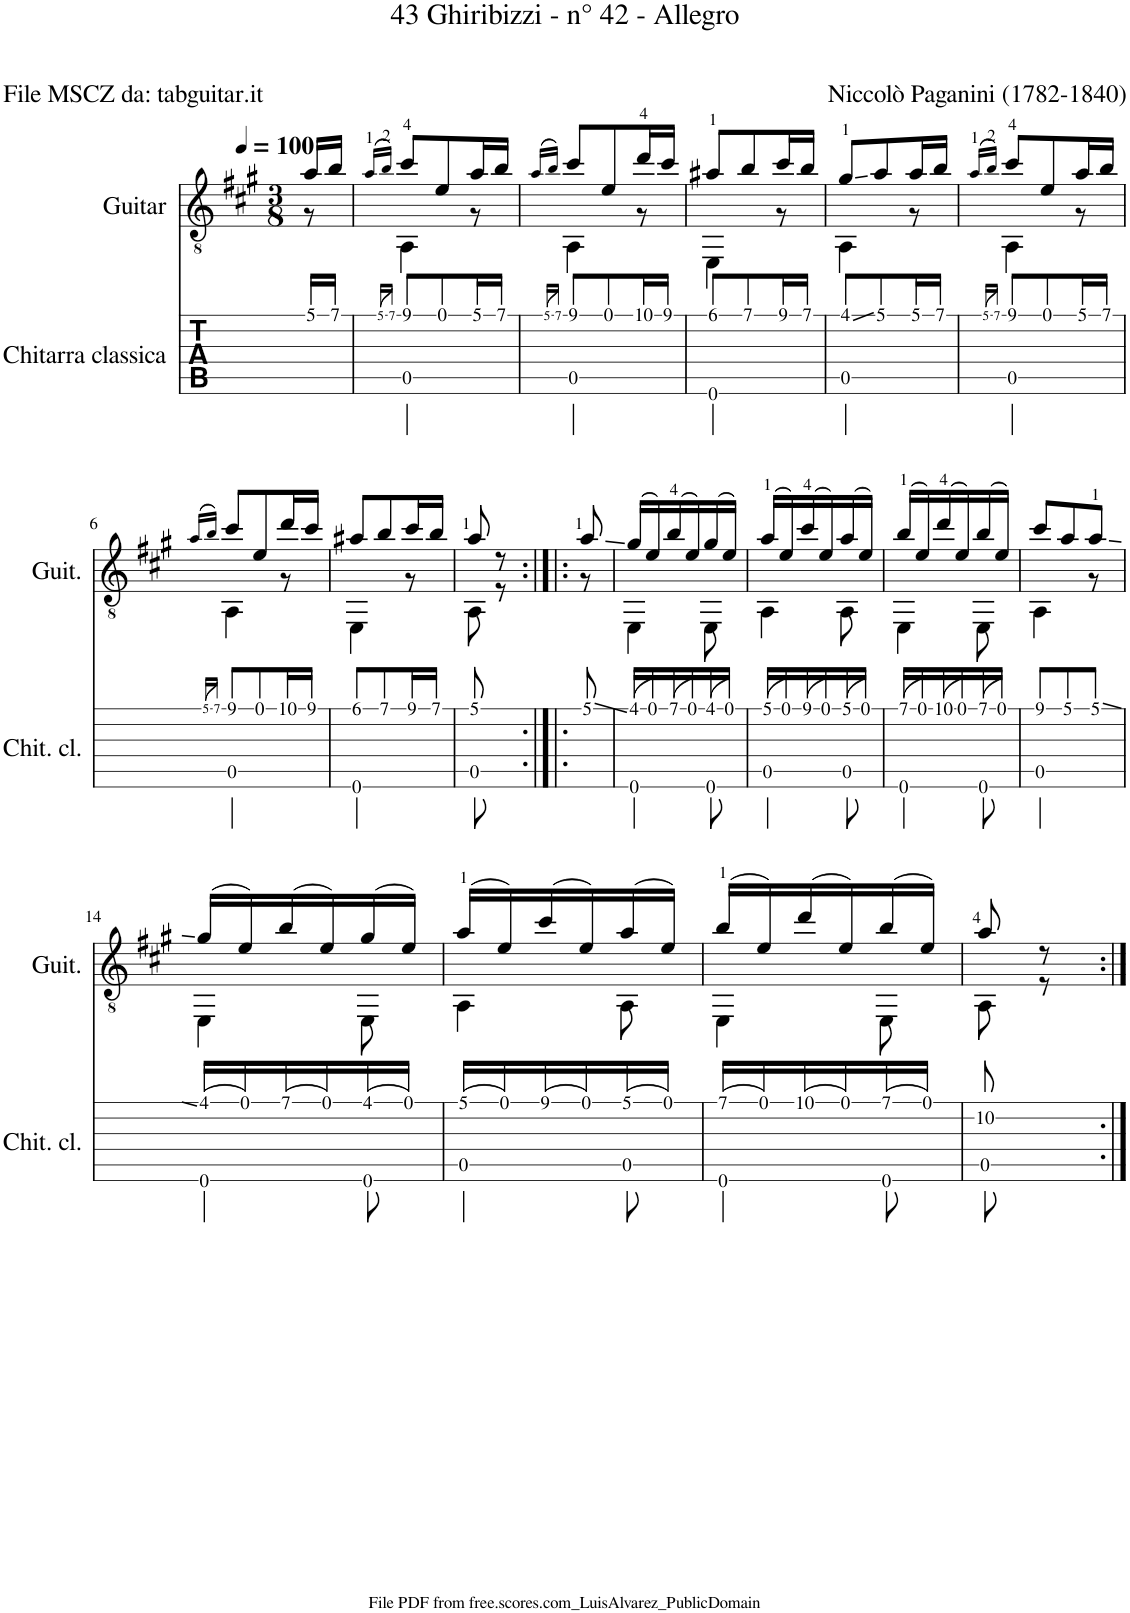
**kern	**kern
*part2	*part1
*staff2	*staff1
*I"Chitarra classica	*I"Guitar
*I'Chit. cl.	*I'Guit.
*stria6	*
*	*clefGv2
*k[f#c#g#]	*k[f#c#g#]
*M3/8	*M3/8
*MM100	*MM100
=	=
*^	*^
16a/LL	8r	16a/LL	8r
16b/JJ	.	16b/JJ	.
=1	=1	=1	=1
(16qa/LL	.	(16qa/LL	.
16qb/JJ)	.	16qb/JJ)	.
8cc#/L	4AA\	8cc#/L	4AA\
8e/	.	8e/	.
16a/L	8r	16a/L	8r
16b/JJ	.	16b/JJ	.
=2	=2	=2	=2
(16qa/LL	.	(16qa/LL	.
16qb/JJ)	.	16qb/JJ)	.
8cc#/L	4AA\	8cc#/L	4AA\
8e/	.	8e/	.
16dd/L	8r	16dd/L	8r
16cc#/JJ	.	16cc#/JJ	.
=3	=3	=3	=3
8a#X/L	4EE\	8a#X/L	4EE\
8b/	.	8b/	.
16cc#/L	8r	16cc#/L	8r
16b/JJ	.	16b/JJ	.
=4	=4	=4	=4
8g#/L	4AA\	8g#/L	4AA\
8a/	.	8a/	.
16a/L	8r	16a/L	8r
16b/JJ	.	16b/JJ	.
=5	=5	=5	=5
(16qa/LL	.	(16qa/LL	.
16qb/JJ)	.	16qb/JJ)	.
8cc#/L	4AA\	8cc#/L	4AA\
8e/	.	8e/	.
16a/L	8r	16a/L	8r
16b/JJ	.	16b/JJ	.
!!LO:LB:g=z	!!
=6	=6	=6	=6
(16qa/LL	.	(16qa/LL	.
16qb/JJ)	.	16qb/JJ)	.
8cc#/L	4AA\	8cc#/L	4AA\
8e/	.	8e/	.
16dd/L	8r	16dd/L	8r
16cc#/JJ	.	16cc#/JJ	.
=7	=7	=7	=7
8a#X/L	4EE\	8a#X/L	4EE\
8b/	.	8b/	.
16cc#/L	8r	16cc#/L	8r
16b/JJ	.	16b/JJ	.
=8	=8	=8	=8
8a/	8AA\	8a/	8AA\
8r	8r	8r	8r
=9:|!|:	=9:|!|:	=9:|!|:	=9:|!|:
8a/	8r	8a/	8r
=10	=10	=10	=10
(16g#/LL	4EE\	(16g#/LL	4EE\
16e/)	.	16e/)	.
(16b/	.	(16b/	.
16e/)	.	16e/)	.
(16g#/	8EE\	(16g#/	8EE\
16e/JJ)	.	16e/JJ)	.
=11	=11	=11	=11
(16a/LL	4AA\	(16a/LL	4AA\
16e/)	.	16e/)	.
(16cc#/	.	(16cc#/	.
16e/)	.	16e/)	.
(16a/	8AA\	(16a/	8AA\
16e/JJ)	.	16e/JJ)	.
=12	=12	=12	=12
(16b/LL	4EE\	(16b/LL	4EE\
16e/)	.	16e/)	.
(16dd/	.	(16dd/	.
16e/)	.	16e/)	.
(16b/	8EE\	(16b/	8EE\
16e/JJ)	.	16e/JJ)	.
=13	=13	=13	=13
8cc#/L	4AA\	8cc#/L	4AA\
8a/	.	8a/	.
8a/J	8r	8a/J	8r
!!LO:LB:g=z	!!
=14	=14	=14	=14
(16g#/LL	4EE\	(16g#/LL	4EE\
16e/)	.	16e/)	.
(16b/	.	(16b/	.
16e/)	.	16e/)	.
(16g#/	8EE\	(16g#/	8EE\
16e/JJ)	.	16e/JJ)	.
=15	=15	=15	=15
(16a/LL	4AA\	(16a/LL	4AA\
16e/)	.	16e/)	.
(16cc#/	.	(16cc#/	.
16e/)	.	16e/)	.
(16a/	8AA\	(16a/	8AA\
16e/JJ)	.	16e/JJ)	.
=16	=16	=16	=16
(16b/LL	4EE\	(16b/LL	4EE\
16e/)	.	16e/)	.
(16dd/	.	(16dd/	.
16e/)	.	16e/)	.
(16b/	8EE\	(16b/	8EE\
16e/JJ)	.	16e/JJ)	.
=17	=17	=17	=17
8a/	8AA\	8a/	8AA\
8r	8r	8r	8r
*v	*v	*	*
*	*v	*v
=:|!	=:|!
*-	*-
